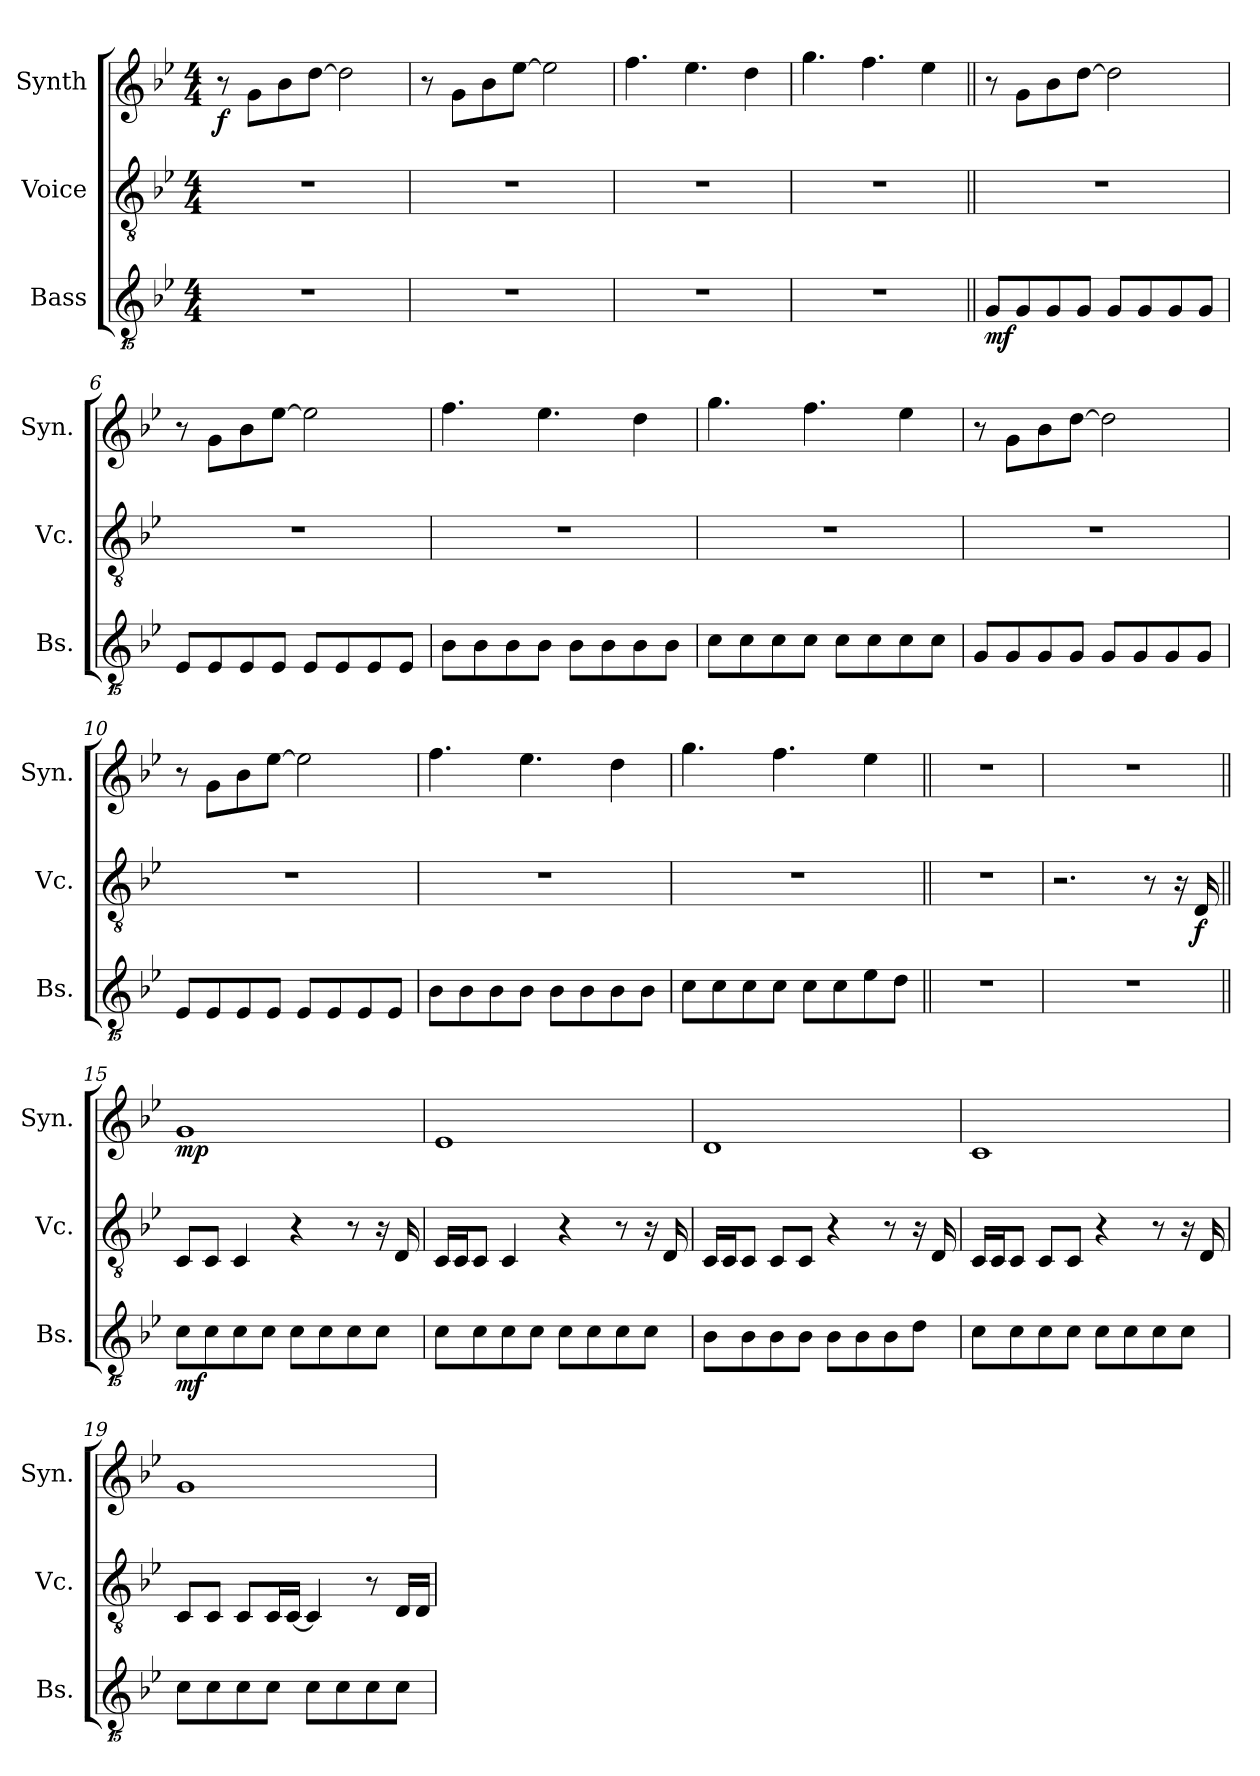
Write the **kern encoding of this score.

**kern	**dynam	**kern	**dynam	**kern	**dynam
*part3	*part3	*part2	*part2	*part1	*part1
*staff3	*staff3	*staff2	*staff2	*staff1	*staff1
*I"Bass	*	*I"Voice	*	*I"Synth	*
*I'Bs.	*	*I'Vc.	*	*I'Syn.	*
*clefGvv2	*	*clefGv2	*	*clefG2	*
*k[b-e-]	*	*k[b-e-]	*	*k[b-e-]	*
*M4/4	*	*M4/4	*	*M4/4	*
*MM80	*	*MM80	*	*MM80	*
=1	=1	=1	=1	=1	=1
!	!	!	!	!	!LO:DY:b
1r	.	1r	.	8r	f
.	.	.	.	8gL	.
.	.	.	.	8b-	.
.	.	.	.	[8ddJ	.
.	.	.	.	2dd]	.
=2	=2	=2	=2	=2	=2
1r	.	1r	.	8r	.
.	.	.	.	8gL	.
.	.	.	.	8b-	.
.	.	.	.	[8ee-J	.
.	.	.	.	2ee-]	.
=3	=3	=3	=3	=3	=3
1r	.	1r	.	4.ff	.
.	.	.	.	4.ee-	.
.	.	.	.	4dd	.
=4	=4	=4	=4	=4	=4
1r	.	1r	.	4.gg	.
.	.	.	.	4.ff	.
.	.	.	.	4ee-	.
=5||	=5||	=5||	=5||	=5||	=5||
!	!LO:DY:b	!	!	!	!
8GGL	mf	1r	.	8r	.
8GG	.	.	.	8gL	.
8GG	.	.	.	8b-	.
8GGJ	.	.	.	[8ddJ	.
8GGL	.	.	.	2dd]	.
8GG	.	.	.	.	.
8GG	.	.	.	.	.
8GGJ	.	.	.	.	.
=6	=6	=6	=6	=6	=6
8EE-L	.	1r	.	8r	.
8EE-	.	.	.	8gL	.
8EE-	.	.	.	8b-	.
8EE-J	.	.	.	[8ee-J	.
8EE-L	.	.	.	2ee-]	.
8EE-	.	.	.	.	.
8EE-	.	.	.	.	.
8EE-J	.	.	.	.	.
=7	=7	=7	=7	=7	=7
8BB-L	.	1r	.	4.ff	.
8BB-	.	.	.	.	.
8BB-	.	.	.	.	.
8BB-J	.	.	.	4.ee-	.
8BB-L	.	.	.	.	.
8BB-	.	.	.	.	.
8BB-	.	.	.	4dd	.
8BB-J	.	.	.	.	.
=8	=8	=8	=8	=8	=8
8CL	.	1r	.	4.gg	.
8C	.	.	.	.	.
8C	.	.	.	.	.
8CJ	.	.	.	4.ff	.
8CL	.	.	.	.	.
8C	.	.	.	.	.
8C	.	.	.	4ee-	.
8CJ	.	.	.	.	.
=9	=9	=9	=9	=9	=9
8GGL	.	1r	.	8r	.
8GG	.	.	.	8gL	.
8GG	.	.	.	8b-	.
8GGJ	.	.	.	[8ddJ	.
8GGL	.	.	.	2dd]	.
8GG	.	.	.	.	.
8GG	.	.	.	.	.
8GGJ	.	.	.	.	.
=10	=10	=10	=10	=10	=10
8EE-L	.	1r	.	8r	.
8EE-	.	.	.	8gL	.
8EE-	.	.	.	8b-	.
8EE-J	.	.	.	[8ee-J	.
8EE-L	.	.	.	2ee-]	.
8EE-	.	.	.	.	.
8EE-	.	.	.	.	.
8EE-J	.	.	.	.	.
=11	=11	=11	=11	=11	=11
8BB-L	.	1r	.	4.ff	.
8BB-	.	.	.	.	.
8BB-	.	.	.	.	.
8BB-J	.	.	.	4.ee-	.
8BB-L	.	.	.	.	.
8BB-	.	.	.	.	.
8BB-	.	.	.	4dd	.
8BB-J	.	.	.	.	.
=12	=12	=12	=12	=12	=12
8CL	.	1r	.	4.gg	.
8C	.	.	.	.	.
8C	.	.	.	.	.
8CJ	.	.	.	4.ff	.
8CL	.	.	.	.	.
8C	.	.	.	.	.
8E-	.	.	.	4ee-	.
8DJ	.	.	.	.	.
=13||	=13||	=13||	=13||	=13||	=13||
1r	.	1r	.	1r	.
=14	=14	=14	=14	=14	=14
1r	.	2.r	.	1r	.
.	.	8r	.	.	.
.	.	16r	.	.	.
!	!	!	!LO:DY:b	!	!
.	.	16D	f	.	.
=15||	=15||	=15||	=15||	=15||	=15||
!	!LO:DY:b	!	!	!	!LO:DY:b
8CL	mf	8CL	.	1g	mp
8C	.	8CJ	.	.	.
8C	.	4C	.	.	.
8CJ	.	.	.	.	.
8CL	.	4r	.	.	.
8C	.	.	.	.	.
8C	.	8r	.	.	.
8CJ	.	16r	.	.	.
.	.	16D	.	.	.
=16	=16	=16	=16	=16	=16
8CL	.	16CLL	.	1e-	.
.	.	16CJ	.	.	.
8C	.	8CJ	.	.	.
8C	.	4C	.	.	.
8CJ	.	.	.	.	.
8CL	.	4r	.	.	.
8C	.	.	.	.	.
8C	.	8r	.	.	.
8CJ	.	16r	.	.	.
.	.	16D	.	.	.
=17	=17	=17	=17	=17	=17
8BB-L	.	16CLL	.	1d	.
.	.	16CJ	.	.	.
8BB-	.	8CJ	.	.	.
8BB-	.	8CL	.	.	.
8BB-J	.	8CJ	.	.	.
8BB-L	.	4r	.	.	.
8BB-	.	.	.	.	.
8BB-	.	8r	.	.	.
8DJ	.	16r	.	.	.
.	.	16D	.	.	.
=18	=18	=18	=18	=18	=18
8CL	.	16CLL	.	1c	.
.	.	16CJ	.	.	.
8C	.	8CJ	.	.	.
8C	.	8CL	.	.	.
8CJ	.	8CJ	.	.	.
8CL	.	4r	.	.	.
8C	.	.	.	.	.
8C	.	8r	.	.	.
8CJ	.	16r	.	.	.
.	.	16D	.	.	.
=19	=19	=19	=19	=19	=19
8CL	.	8CL	.	1g	.
8C	.	8CJ	.	.	.
8C	.	8CL	.	.	.
8CJ	.	16CL	.	.	.
.	.	[16CJJ	.	.	.
8CL	.	4C]	.	.	.
8C	.	.	.	.	.
8C	.	8r	.	.	.
8CJ	.	16DLL	.	.	.
.	.	16DJJ	.	.	.
=	=	=	=	=	=
*-	*-	*-	*-	*-	*-
